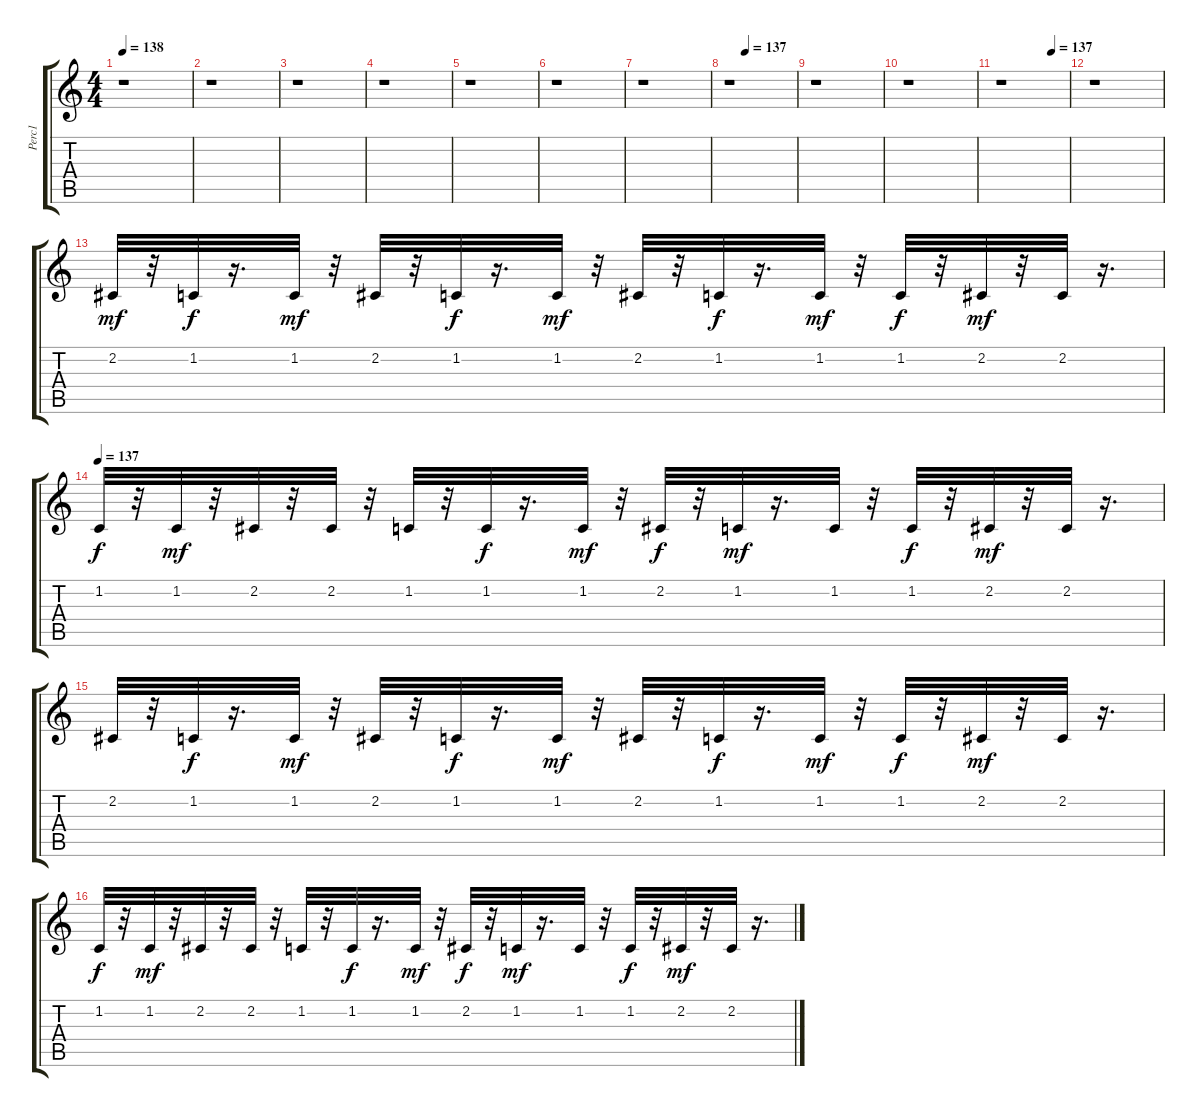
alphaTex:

\track ("Perc1" "Perc1") {instrument acousticgrandpiano}
\staff {score tabs}
\tuning (E4 B3 G3 D3 A2 E2) {hide}
\ts (4 4)
\tempo 138
\clef g2
\ks c
r.1{dy mf} |
r.1 |
r.1 |
r.1 |
r.1 |
r.1 |
r.1 |
\tempo (137 0.25)
r.1 |
r.1 |
r.1 |
\tempo (137 0.75)
r.1 |
r.1 |
2.2.32 r.32 1.2.32{dy f} r.16{d} 1.2.32{dy mf} r.32 2.2.32 r.32 1.2.32{dy f} r.16{d} 1.2.32{dy mf} r.32 2.2.32 r.32 1.2.32{dy f} r.16{d} 1.2.32{dy mf} r.32 1.2.32{dy f} r.32 2.2.32{dy mf} r.32 2.2.32 r.16{d} |
\tempo 137
1.2.32{dy f} r.32 1.2.32{dy mf} r.32 2.2.32 r.32 2.2.32 r.32 1.2.32 r.32 1.2.32{dy f} r.16{d} 1.2.32{dy mf} r.32 2.2.32{dy f} r.32 1.2.32{dy mf} r.16{d} 1.2.32 r.32 1.2.32{dy f} r.32 2.2.32{dy mf} r.32 2.2.32 r.16{d} |
2.2.32 r.32 1.2.32{dy f} r.16{d} 1.2.32{dy mf} r.32 2.2.32 r.32 1.2.32{dy f} r.16{d} 1.2.32{dy mf} r.32 2.2.32 r.32 1.2.32{dy f} r.16{d} 1.2.32{dy mf} r.32 1.2.32{dy f} r.32 2.2.32{dy mf} r.32 2.2.32 r.16{d} |
1.2.32{dy f} r.32 1.2.32{dy mf} r.32 2.2.32 r.32 2.2.32 r.32 1.2.32 r.32 1.2.32{dy f} r.16{d} 1.2.32{dy mf} r.32 2.2.32{dy f} r.32 1.2.32{dy mf} r.16{d} 1.2.32 r.32 1.2.32{dy f} r.32 2.2.32{dy mf} r.32 2.2.32 r.16{d}
